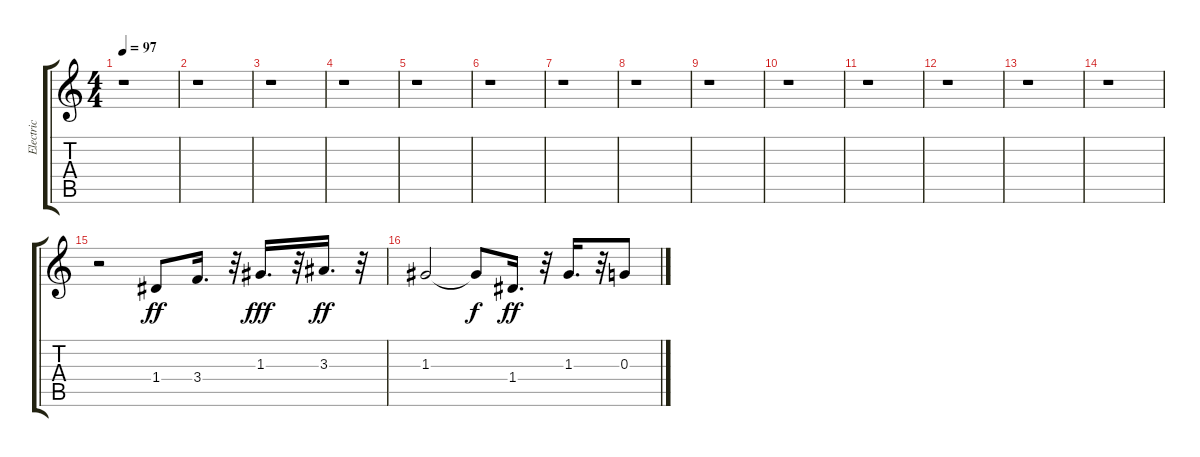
\track ("Electric" "Electric") {instrument electricguitarjazz}
\staff {score tabs}
\tuning (E4 B3 G3 D3 A2 E2) {hide}
\ts (4 4)
\tempo 97
\clef g2
\ks c
r.1{dy f} |
r.1 |
r.1 |
r.1 |
r.1 |
r.1 |
r.1 |
r.1 |
r.1 |
r.1 |
r.1 |
r.1 |
r.1 |
r.1 |
r.2 1.4.8{dy ff} 3.4.16{d} r.32 1.3.16{d dy fff} r.32 3.3.16{d dy ff} r.32 |
1.3.2 1.3{t}.8{dy f} 1.4.16{d dy ff} r.32 1.3.16{d} r.32 0.3.8
